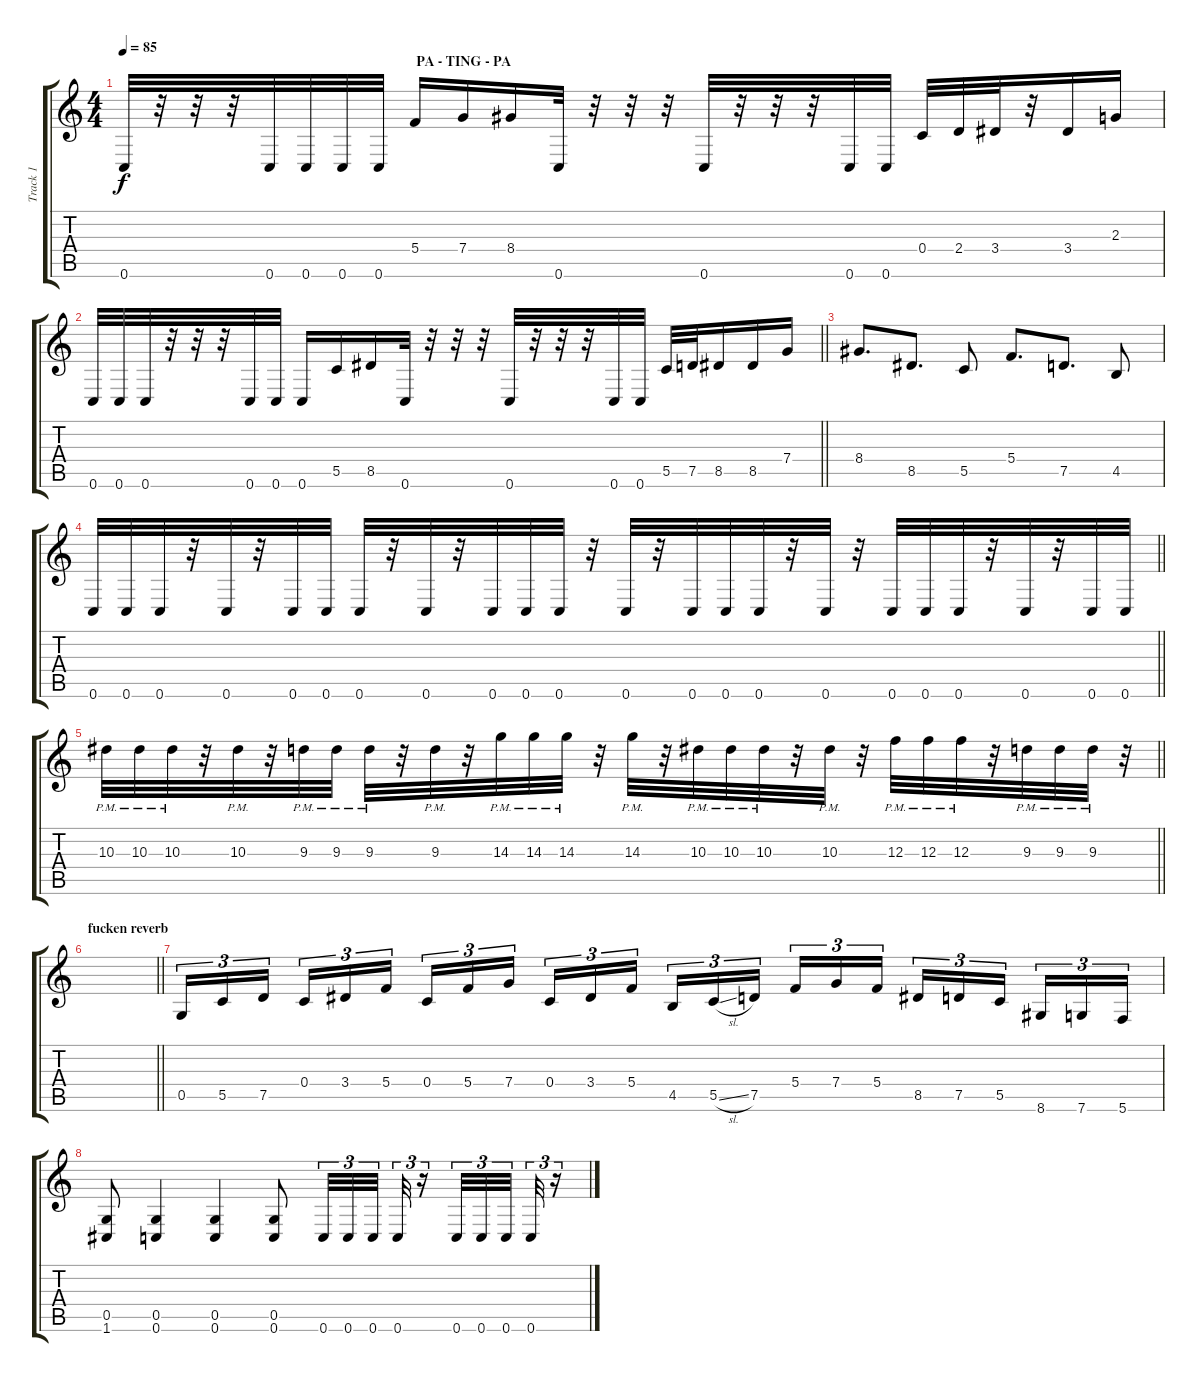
\track ("Track 1" "Track 1") {instrument distortionguitar}
\staff {score tabs}
\tuning (D4 A3 F3 C3 G2 C2) {hide}
\ts (4 4)
\section ("" "                                                                                     PA - TING - PA")
\tempo 85
\clef g2
\ks c
0.6.32{dy f} r.32 r.32 r.32 0.6.32 0.6.32 0.6.32 0.6.32 5.4.16 7.4.16 8.4.16 0.6.32 r.32 r.32 r.32 0.6.32 r.32 r.32 r.32 0.6.32 0.6.32 0.4.32 2.4.32 3.4.32 r.32 3.4.16 2.3.16 |
\barLineRight lightlight
0.6.32 0.6.32 0.6.32 r.32 r.32 r.32 0.6.32 0.6.32 0.6.16 5.5.16 8.5.16 0.6.32 r.32 r.32 r.32 0.6.32 r.32 r.32 r.32 0.6.32 0.6.32 5.5.32 7.5.32 8.5.16 8.5.16 7.4.16 |
8.4.8{d} 8.5.8{d} 5.5.8 5.4.8{d} 7.5.8{d} 4.5.8 |
\barLineRight lightlight
0.6.32 0.6.32 0.6.32 r.32 0.6.32 r.32 0.6.32 0.6.32 0.6.32 r.32 0.6.32 r.32 0.6.32 0.6.32 0.6.32 r.32 0.6.32 r.32 0.6.32 0.6.32 0.6.32 r.32 0.6.32 r.32 0.6.32 0.6.32 0.6.32 r.32 0.6.32 r.32 0.6.32 0.6.32 |
\barLineRight lightlight
10.3{pm}.32 10.3{pm}.32 10.3{pm}.32 r.32 10.3{pm}.32 r.32 9.3{pm}.32 9.3{pm}.32 9.3{pm}.32 r.32 9.3{pm}.32 r.32 14.3{pm}.32 14.3{pm}.32 14.3{pm}.32 r.32 14.3{pm}.32 r.32 10.3{pm}.32 10.3{pm}.32 10.3{pm}.32 r.32 10.3{pm}.32 r.32 12.3{pm}.32 12.3{pm}.32 12.3{pm}.32 r.32 9.3{pm}.32 9.3{pm}.32 9.3{pm}.32 r.32 |
\section ("" "fucken reverb")
\barLineRight lightlight
|
0.5.16{tu (3 2)} 5.5.16{tu (3 2)} 7.5.16{tu (3 2) beam splitsecondary} 0.4.16{tu (3 2)} 3.4.16{tu (3 2)} 5.4.16{tu (3 2)} 0.4.16{tu (3 2)} 5.4.16{tu (3 2)} 7.4.16{tu (3 2) beam splitsecondary} 0.4.16{tu (3 2)} 3.4.16{tu (3 2)} 5.4.16{tu (3 2)} 4.5.16{tu (3 2)} 5.5{sl}.16{tu (3 2)} 7.5.16{tu (3 2) beam splitsecondary} 5.4.16{tu (3 2)} 7.4.16{tu (3 2)} 5.4.16{tu (3 2)} 8.5.16{tu (3 2)} 7.5.16{tu (3 2)} 5.5.16{tu (3 2) beam splitsecondary} 8.6.16{tu (3 2)} 7.6.16{tu (3 2)} 5.6.16{tu (3 2)} |
(0.5 1.6).8 (0.5 0.6).4 (0.5 0.6).4 (0.5 0.6).8 0.6.32{tu (3 2)} 0.6.32{tu (3 2)} 0.6.32{tu (3 2) beam splitsecondary} 0.6.32{tu (3 2)} r.16{tu (3 2)} 0.6.32{tu (3 2)} 0.6.32{tu (3 2)} 0.6.32{tu (3 2) beam splitsecondary} 0.6.32{tu (3 2)} r.16{tu (3 2)}
